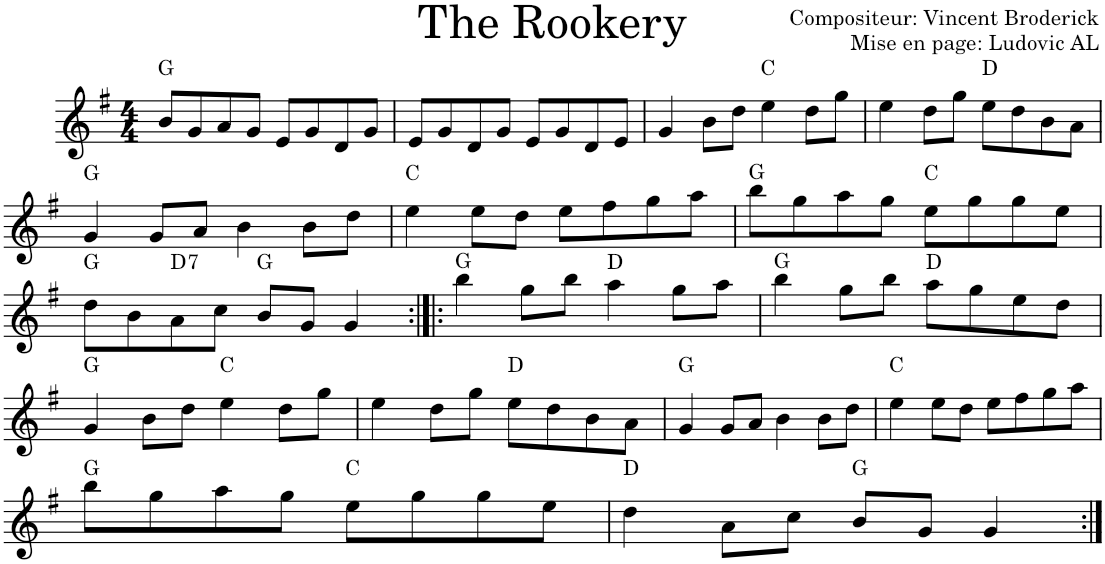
**kern	**harte
*part1	*part1
*staff1	*
*I"Violon	*
*I'Vln.	*
*clefG2	*
*k[f#]	*
*M4/4	*
=1	=1
8b/L	G:maj
8g/	.
8a/	.
8g/J	.
8e/L	.
8g/	.
8d/	.
8g/J	.
=2	=2
8e/L	.
8g/	.
8d/	.
8g/J	.
8e/L	.
8g/	.
8d/	.
8e/J	.
=3	=3
4g/	.
8b\L	.
8dd\J	.
4ee\	C:maj
8dd\L	.
8gg\J	.
=4	=4
4ee\	.
8dd\L	.
8gg\J	.
8ee\L	D:maj
8dd\	.
8b\	.
8a\J	.
!!LO:LB:g=z
=5	=5
4g/	G:maj
8g/L	.
8a/J	.
4b\	.
8b\L	.
8dd\J	.
=6	=6
4ee\	C:maj
8ee\L	.
8dd\J	.
8ee\L	.
8ff#\	.
8gg\	.
8aa\J	.
=7	=7
8bb\L	G:maj
8gg\	.
8aa\	.
8gg\J	.
8ee\L	C:maj
8gg\	.
8gg\	.
8ee\J	.
!!LO:LB:g=z
=8	=8
8dd\L	G:maj
8b\	.
!	!LO:H:kt=7
8a\	D:7
8cc\J	.
8b/L	G:maj
8g/J	.
4g/	.
=9:|!|:	=9:|!|:
4bb\	G:maj
8gg\L	.
8bb\J	.
4aa\	D:maj
8gg\L	.
8aa\J	.
=10	=10
4bb\	G:maj
8gg\L	.
8bb\J	.
8aa\L	D:maj
8gg\	.
8ee\	.
8dd\J	.
!!LO:LB:g=z
=11	=11
4g/	G:maj
8b\L	.
8dd\J	.
4ee\	C:maj
8dd\L	.
8gg\J	.
=12	=12
4ee\	.
8dd\L	.
8gg\J	.
8ee\L	D:maj
8dd\	.
8b\	.
8a\J	.
=13	=13
4g/	G:maj
8g/L	.
8a/J	.
4b\	.
8b\L	.
8dd\J	.
=14	=14
4ee\	C:maj
8ee\L	.
8dd\J	.
8ee\L	.
8ff#\	.
8gg\	.
8aa\J	.
!!LO:LB:g=z
=15	=15
8bb\L	G:maj
8gg\	.
8aa\	.
8gg\J	.
8ee\L	C:maj
8gg\	.
8gg\	.
8ee\J	.
=16	=16
4dd\	D:maj
8a\L	.
8cc\J	.
8b/L	G:maj
8g/J	.
4g/	.
=:|!	=:|!
*-	*-
